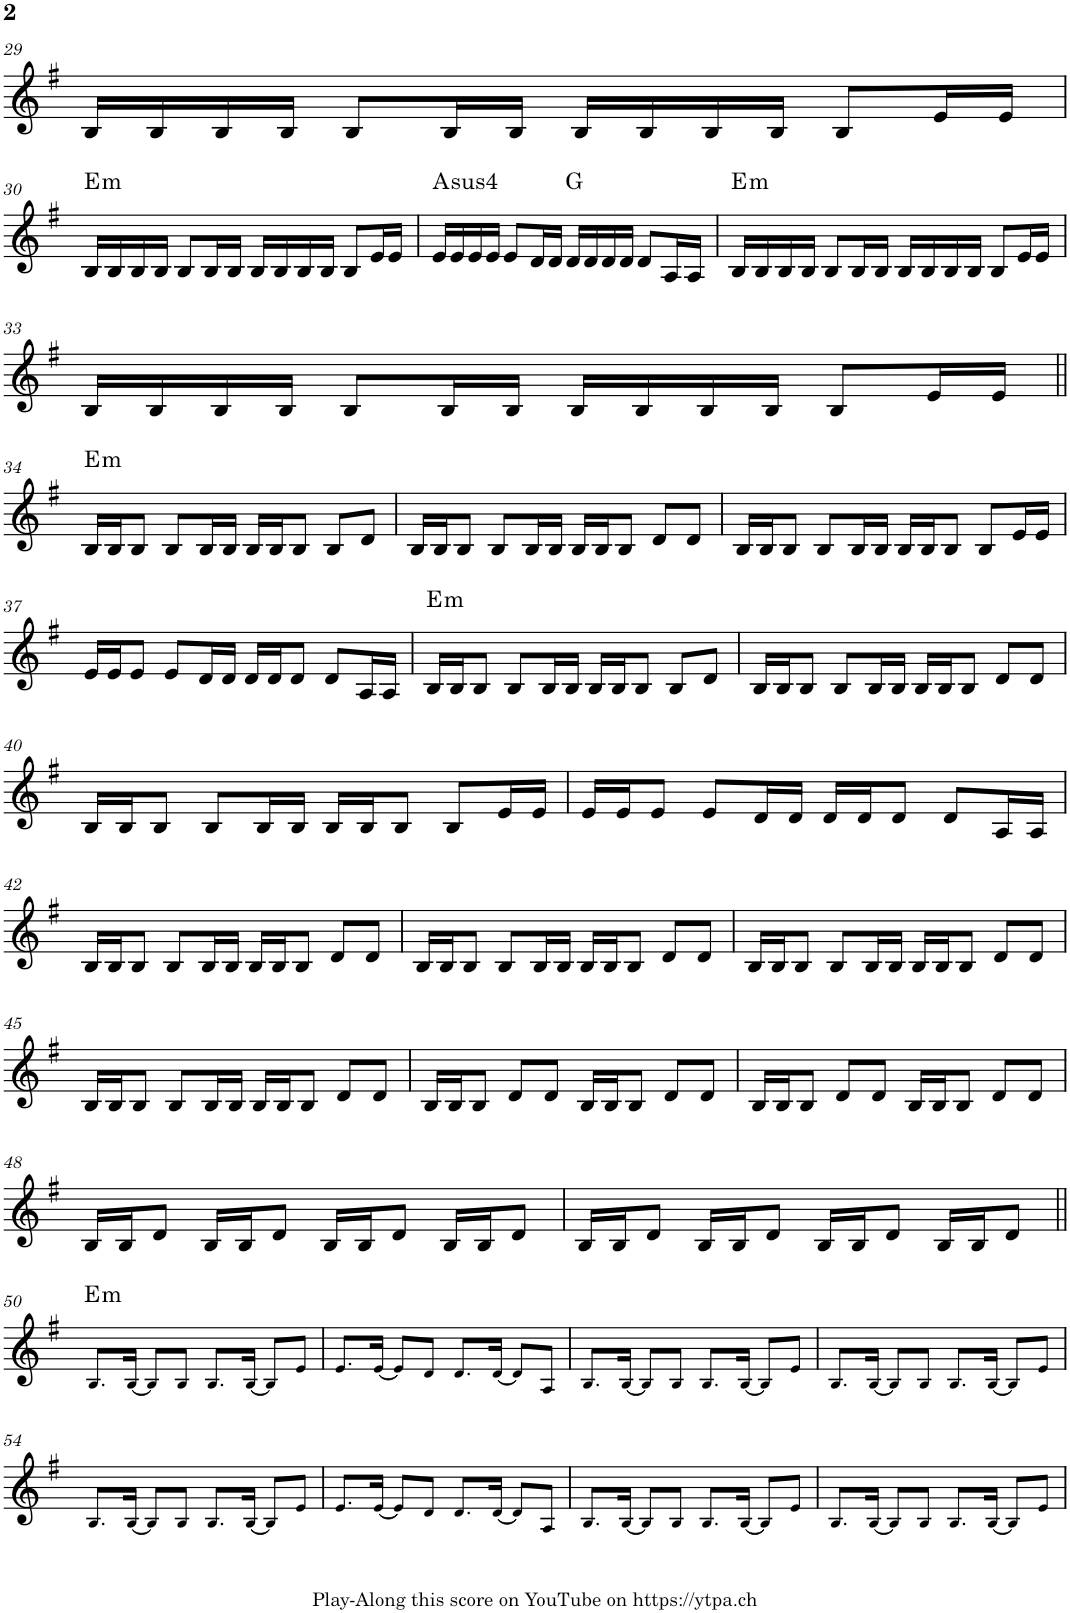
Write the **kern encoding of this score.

**kern	**harte
*part1	*part1
*staff1	*
*I"Piano	*
*I'Pno.	*
!!LO:PB:g=z
*clefG2	*
*k[f#]	*
*M4/4	*
=29	=29
16B/LL	.
16B/	.
16B/	.
16B/JJ	.
8B/L	.
16B/L	.
16B/JJ	.
16B/LL	.
16B/	.
16B/	.
16B/JJ	.
8B/L	.
16e/L	.
16e/JJ	.
!!LO:LB:g=z
=30	=30
!	!LO:H:kt=m
16B/LL	E:min
16B/	.
16B/	.
16B/JJ	.
8B/L	.
16B/L	.
16B/JJ	.
16B/LL	.
16B/	.
16B/	.
16B/JJ	.
8B/L	.
16e/L	.
16e/JJ	.
=31	=31
!	!LO:H:kt=4
16e/LL	A:sus4
16e/	.
16e/	.
16e/JJ	.
8e/L	.
16d/L	.
16d/JJ	.
16d/LL	G:maj
16d/	.
16d/	.
16d/JJ	.
8d/L	.
16A/L	.
16A/JJ	.
=32	=32
!	!LO:H:kt=m
16B/LL	E:min
16B/	.
16B/	.
16B/JJ	.
8B/L	.
16B/L	.
16B/JJ	.
16B/LL	.
16B/	.
16B/	.
16B/JJ	.
8B/L	.
16e/L	.
16e/JJ	.
!!LO:LB:g=z
=33	=33
16B/LL	.
16B/	.
16B/	.
16B/JJ	.
8B/L	.
16B/L	.
16B/JJ	.
16B/LL	.
16B/	.
16B/	.
16B/JJ	.
8B/L	.
16e/L	.
16e/JJ	.
!!LO:LB:g=z
=34||	=34||
!	!LO:H:kt=m
16B/LL	E:min
16B/J	.
8B/J	.
8B/L	.
16B/L	.
16B/JJ	.
16B/LL	.
16B/J	.
8B/J	.
8B/L	.
8d/J	.
=35	=35
16B/LL	.
16B/J	.
8B/J	.
8B/L	.
16B/L	.
16B/JJ	.
16B/LL	.
16B/J	.
8B/J	.
8d/L	.
8d/J	.
=36	=36
16B/LL	.
16B/J	.
8B/J	.
8B/L	.
16B/L	.
16B/JJ	.
16B/LL	.
16B/J	.
8B/J	.
8B/L	.
16e/L	.
16e/JJ	.
!!LO:LB:g=z
=37	=37
16e/LL	.
16e/J	.
8e/J	.
8e/L	.
16d/L	.
16d/JJ	.
16d/LL	.
16d/J	.
8d/J	.
8d/L	.
16A/L	.
16A/JJ	.
=38	=38
!	!LO:H:kt=m
16B/LL	E:min
16B/J	.
8B/J	.
8B/L	.
16B/L	.
16B/JJ	.
16B/LL	.
16B/J	.
8B/J	.
8B/L	.
8d/J	.
=39	=39
16B/LL	.
16B/J	.
8B/J	.
8B/L	.
16B/L	.
16B/JJ	.
16B/LL	.
16B/J	.
8B/J	.
8d/L	.
8d/J	.
!!LO:LB:g=z
=40	=40
16B/LL	.
16B/J	.
8B/J	.
8B/L	.
16B/L	.
16B/JJ	.
16B/LL	.
16B/J	.
8B/J	.
8B/L	.
16e/L	.
16e/JJ	.
=41	=41
16e/LL	.
16e/J	.
8e/J	.
8e/L	.
16d/L	.
16d/JJ	.
16d/LL	.
16d/J	.
8d/J	.
8d/L	.
16A/L	.
16A/JJ	.
!!LO:LB:g=z
=42	=42
16B/LL	.
16B/J	.
8B/J	.
8B/L	.
16B/L	.
16B/JJ	.
16B/LL	.
16B/J	.
8B/J	.
8d/L	.
8d/J	.
=43	=43
16B/LL	.
16B/J	.
8B/J	.
8B/L	.
16B/L	.
16B/JJ	.
16B/LL	.
16B/J	.
8B/J	.
8d/L	.
8d/J	.
=44	=44
16B/LL	.
16B/J	.
8B/J	.
8B/L	.
16B/L	.
16B/JJ	.
16B/LL	.
16B/J	.
8B/J	.
8d/L	.
8d/J	.
!!LO:LB:g=z
=45	=45
16B/LL	.
16B/J	.
8B/J	.
8B/L	.
16B/L	.
16B/JJ	.
16B/LL	.
16B/J	.
8B/J	.
8d/L	.
8d/J	.
=46	=46
16B/LL	.
16B/J	.
8B/J	.
8d/L	.
8d/J	.
16B/LL	.
16B/J	.
8B/J	.
8d/L	.
8d/J	.
=47	=47
16B/LL	.
16B/J	.
8B/J	.
8d/L	.
8d/J	.
16B/LL	.
16B/J	.
8B/J	.
8d/L	.
8d/J	.
!!LO:LB:g=z
=48	=48
16B/LL	.
16B/J	.
8d/J	.
16B/LL	.
16B/J	.
8d/J	.
16B/LL	.
16B/J	.
8d/J	.
16B/LL	.
16B/J	.
8d/J	.
=49	=49
16B/LL	.
16B/J	.
8d/J	.
16B/LL	.
16B/J	.
8d/J	.
16B/LL	.
16B/J	.
8d/J	.
16B/LL	.
16B/J	.
8d/J	.
!!LO:LB:g=z
=50||	=50||
!	!LO:H:kt=m
8.B!/L	E:min
[16B!/Jk	.
8B!/L]	.
8B!/J	.
8.B!/L	.
[16B!/Jk	.
8B!/L]	.
8e!/J	.
=51	=51
8.e!/L	.
[16e!/Jk	.
8e!/L]	.
8d!/J	.
8.d!/L	.
[16d!/Jk	.
8d!/L]	.
8A!/J	.
=52	=52
8.B!/L	.
[16B!/Jk	.
8B!/L]	.
8B!/J	.
8.B!/L	.
[16B!/Jk	.
8B!/L]	.
8e!/J	.
=53	=53
8.B!/L	.
[16B!/Jk	.
8B!/L]	.
8B!/J	.
8.B!/L	.
[16B!/Jk	.
8B!/L]	.
8e!/J	.
!!LO:LB:g=z
=54	=54
8.B!/L	.
[16B!/Jk	.
8B!/L]	.
8B!/J	.
8.B!/L	.
[16B!/Jk	.
8B!/L]	.
8e!/J	.
=55	=55
8.e!/L	.
[16e!/Jk	.
8e!/L]	.
8d!/J	.
8.d!/L	.
[16d!/Jk	.
8d!/L]	.
8A!/J	.
=56	=56
8.B!/L	.
[16B!/Jk	.
8B!/L]	.
8B!/J	.
8.B!/L	.
[16B!/Jk	.
8B!/L]	.
8e!/J	.
=57	=57
8.B!/L	.
[16B!/Jk	.
8B!/L]	.
8B!/J	.
8.B!/L	.
[16B!/Jk	.
8B!/L]	.
8e!/J	.
=	=
*-	*-
